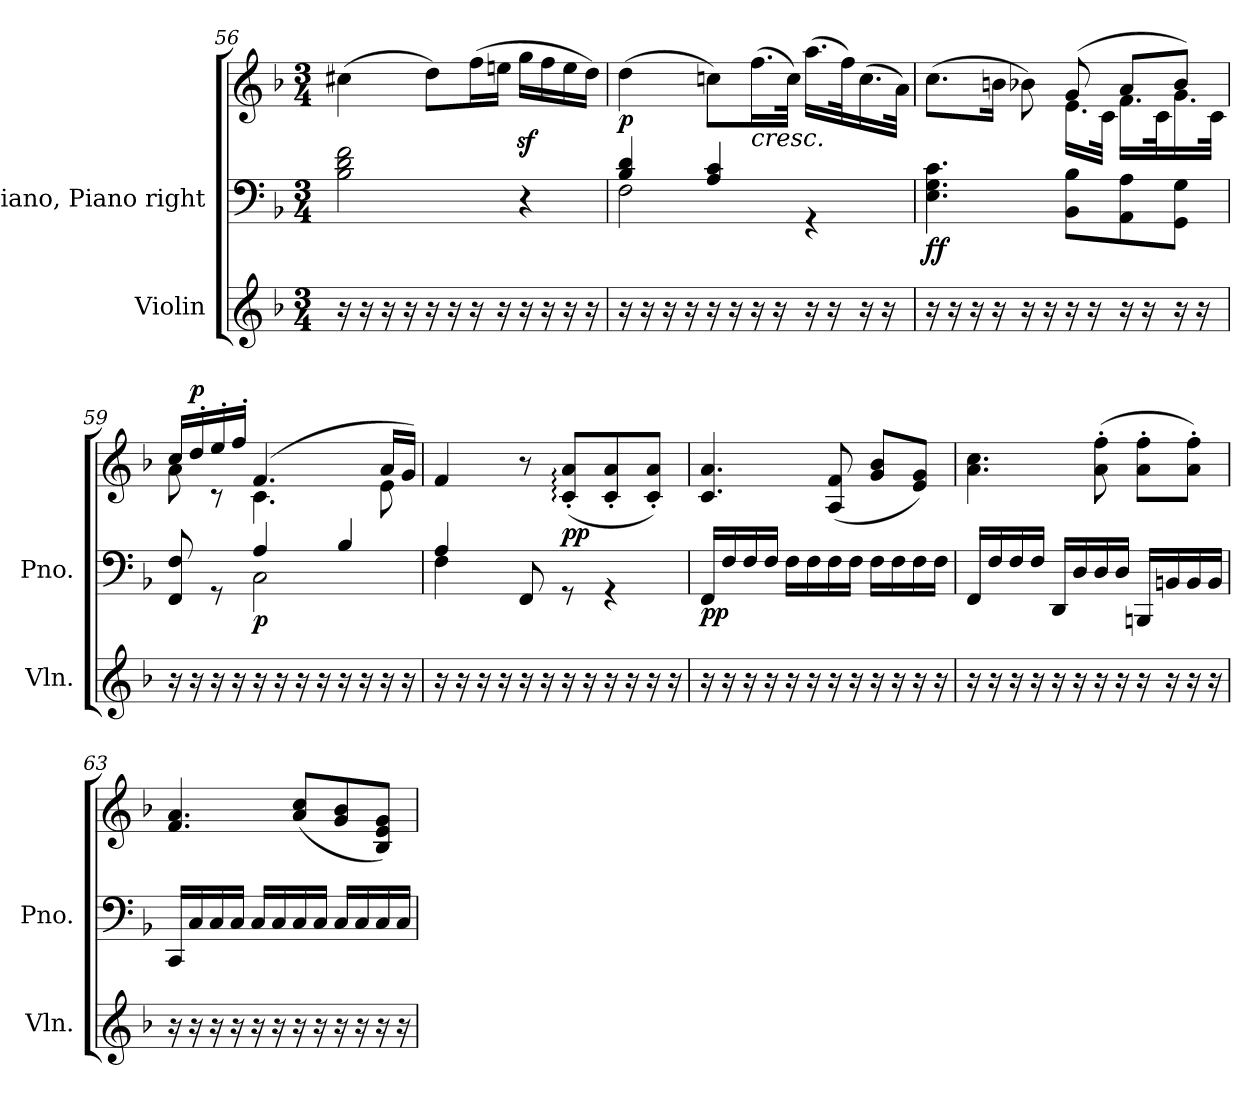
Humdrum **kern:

**kern	**kern	**kern	**dynam
*part2	*part1	*part1	*part1
*staff3	*staff2	*staff1	*staff1/2
*I"Violin	*I"Piano, Piano right	*	*
*I'Vln.	*I'Pno.	*	*
*clefG2	*clefF4	*clefG2	*
*k[b-]	*k[b-]	*k[b-]	*
*M3/4	*M3/4	*M3/4	*
=56	=56	=56	=56
16r	2B-\ 2d\ 2f\	(>4cc#X\	.
16r	.	.	.
16r	.	.	.
16r	.	.	.
16r	.	8dd\L)	.
16r	.	.	.
16r	.	(>16ff\L	.
16r	.	16een\JJ	.
16r	4r	16ggz<\LL	.
16r	.	16ff\	.
16r	.	16ee\	.
16r	.	16dd\JJ)	.
!!LO:LB:g=z
=57	=57	=57	=57
*	*^	*	*
!	!	!	!	!LO:DY:b
16r	4B-/ 4d/	2F\	(>4dd\	p
16r	.	.	.	.
16r	.	.	.	.
16r	.	.	.	.
16r	4A/ 4c/	.	8ccn\L)	.
16r	.	.	.	.
!	!	!	!LO:TX:b:i:t=cresc.	!
16r	.	.	(>16.ff\L	.
16r	.	.	.	.
.	.	.	32cc\JJk)	.
16r	4rGG	4ryy	(>16.aa\LL	.
16r	.	.	.	.
.	.	.	32ff\K)	.
16r	.	.	(>16.cc\	.
16r	.	.	.	.
.	.	.	32a\JJk)	.
*	*v	*v	*	*
=58	=58	=58	=58
*	*	*^	*
!	!	!	!	!LO:DY:b=2
!	!	!	!	!LO:DY:n=1:b
16r	4.E\ 4.G\ 4.c\	(>8.cc\L	4.ryy	f f
16r	.	.	.	.
16r	.	.	.	.
16r	.	16bn\Jk	.	.
16r	.	8b-X\)	.	.
16r	.	.	.	.
16r	8BB-\ 8B-\L	(>8g/	16.e\LL	.
16r	.	.	.	.
.	.	.	32c\JJk	.
16r	8AA\ 8A\	8a/L	16.f\LL	.
16r	.	.	.	.
.	.	.	32c\K	.
16r	8GG\ 8G\J	8b-/J)	16.g\	.
16r	.	.	.	.
.	.	.	32c\JJk	.
=59	=59	=59	=59	=59
*	*^	*	*	*
16r	8FF/ 8F/	4ryy	16cc/LL	8a\	.
!	!	!	!	!	!LO:DY:a
16r	.	.	16dd'/	.	p
16r	8rGG	.	16ee'/	8r	.
16r	.	.	16ff'/JJ	.	.
!	!	!	!	!	!LO:DY:b=2
16r	4A/	2C\	(>4.f/	4.c\	p
16r	.	.	.	.	.
16r	.	.	.	.	.
16r	.	.	.	.	.
16r	4B-/	.	.	.	.
16r	.	.	.	.	.
16r	.	.	16a/LL	8e\	.
16r	.	.	16g/JJ)	.	.
*	*	*	*v	*v	*
!!LO:LB:g=z
=60	=60	=60	=60	=60
16r	4A/	4F\	4f/	.
16r	.	.	.	.
16r	.	.	.	.
16r	.	.	.	.
16r	8FF/	2ryy	8r	.
16r	.	.	.	.
!	!	!	!	!LO:DY:b
16r	8rGG	.	(<8c/:' 8a/:'L	pp
16r	.	.	.	.
16r	4rGG	.	8c/' 8a/'	.
16r	.	.	.	.
16r	.	.	8c/' 8a/'J)	.
16r	.	.	.	.
*	*v	*v	*	*
=61	=61	=61	=61
!	!	!	!LO:DY:b=2
16r	16FF/LL	4.c/ 4.a/	pp
16r	16F/	.	.
16r	16F/	.	.
16r	16F/JJ	.	.
16r	16F\LL	.	.
16r	16F\	.	.
16r	16F\	(<8A/ 8f/	.
16r	16F\JJ	.	.
16r	16F\LL	8g/ 8b-/L	.
16r	16F\	.	.
16r	16F\	8e/ 8g/J)	.
16r	16F\JJ	.	.
=62	=62	=62	=62
16r	16FF/LL	4.a\ 4.cc\	.
16r	16F/	.	.
16r	16F/	.	.
16r	16F/JJ	.	.
16r	16DD/LL	.	.
16r	16D/	.	.
16r	16D/	(>8a\' 8ff\'	.
16r	16D/JJ	.	.
16r	16BBBn/LL	8a\' 8ff\'L	.
16r	16BBn/	.	.
16r	16BB/	8a\' 8ff\'J)	.
16r	16BB/JJ	.	.
!!LO:PB:g=z
=63	=63	=63	=63
16r	16CC/LL	4.f/ 4.a/	.
16r	16C/	.	.
16r	16C/	.	.
16r	16C/JJ	.	.
16r	16C/LL	.	.
16r	16C/	.	.
16r	16C/	(<8a/ 8cc/L	.
16r	16C/JJ	.	.
16r	16C/LL	8g/ 8b-/	.
16r	16C/	.	.
16r	16C/	8B-/ 8e/ 8g/J)	.
16r	16C/JJ	.	.
=	=	=	=
*-	*-	*-	*-
